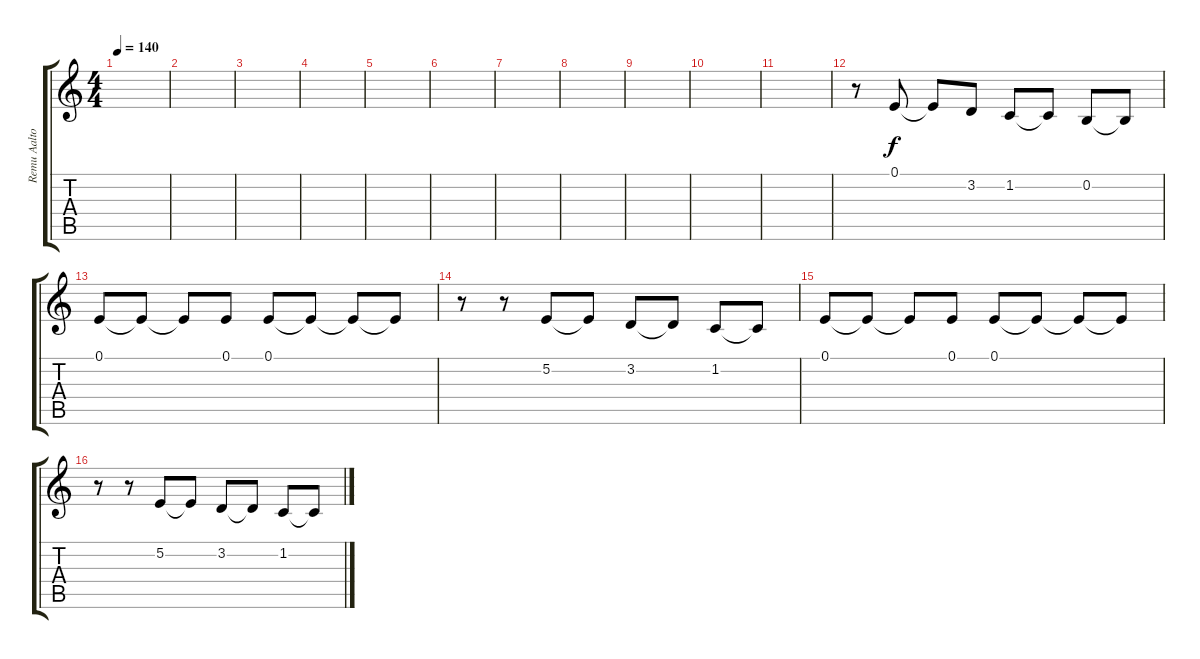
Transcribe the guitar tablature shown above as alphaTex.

\track ("Remu Aaltonen" "Remu Aalto") {instrument violin}
\staff {score tabs}
\tuning (E4 B3 G3 D3 A2 E2) {hide}
\ts (4 4)
\tempo 140
\clef g2
\ks c
|
|
|
|
|
|
|
|
|
|
|
r.8 0.1.8 0.1{t}.8 3.2.8 1.2.8 1.2{t}.8 0.2.8 0.2{t}.8 |
0.1.8 0.1{t}.8 0.1{t}.8 0.1.8 0.1.8 0.1{t}.8 0.1{t}.8 0.1{t}.8 |
r.8 r.8 5.2.8 5.2{t}.8 3.2.8 3.2{t}.8 1.2.8 1.2{t}.8 |
0.1.8 0.1{t}.8 0.1{t}.8 0.1.8 0.1.8 0.1{t}.8 0.1{t}.8 0.1{t}.8 |
r.8 r.8 5.2.8 5.2{t}.8 3.2.8 3.2{t}.8 1.2.8 1.2{t}.8
